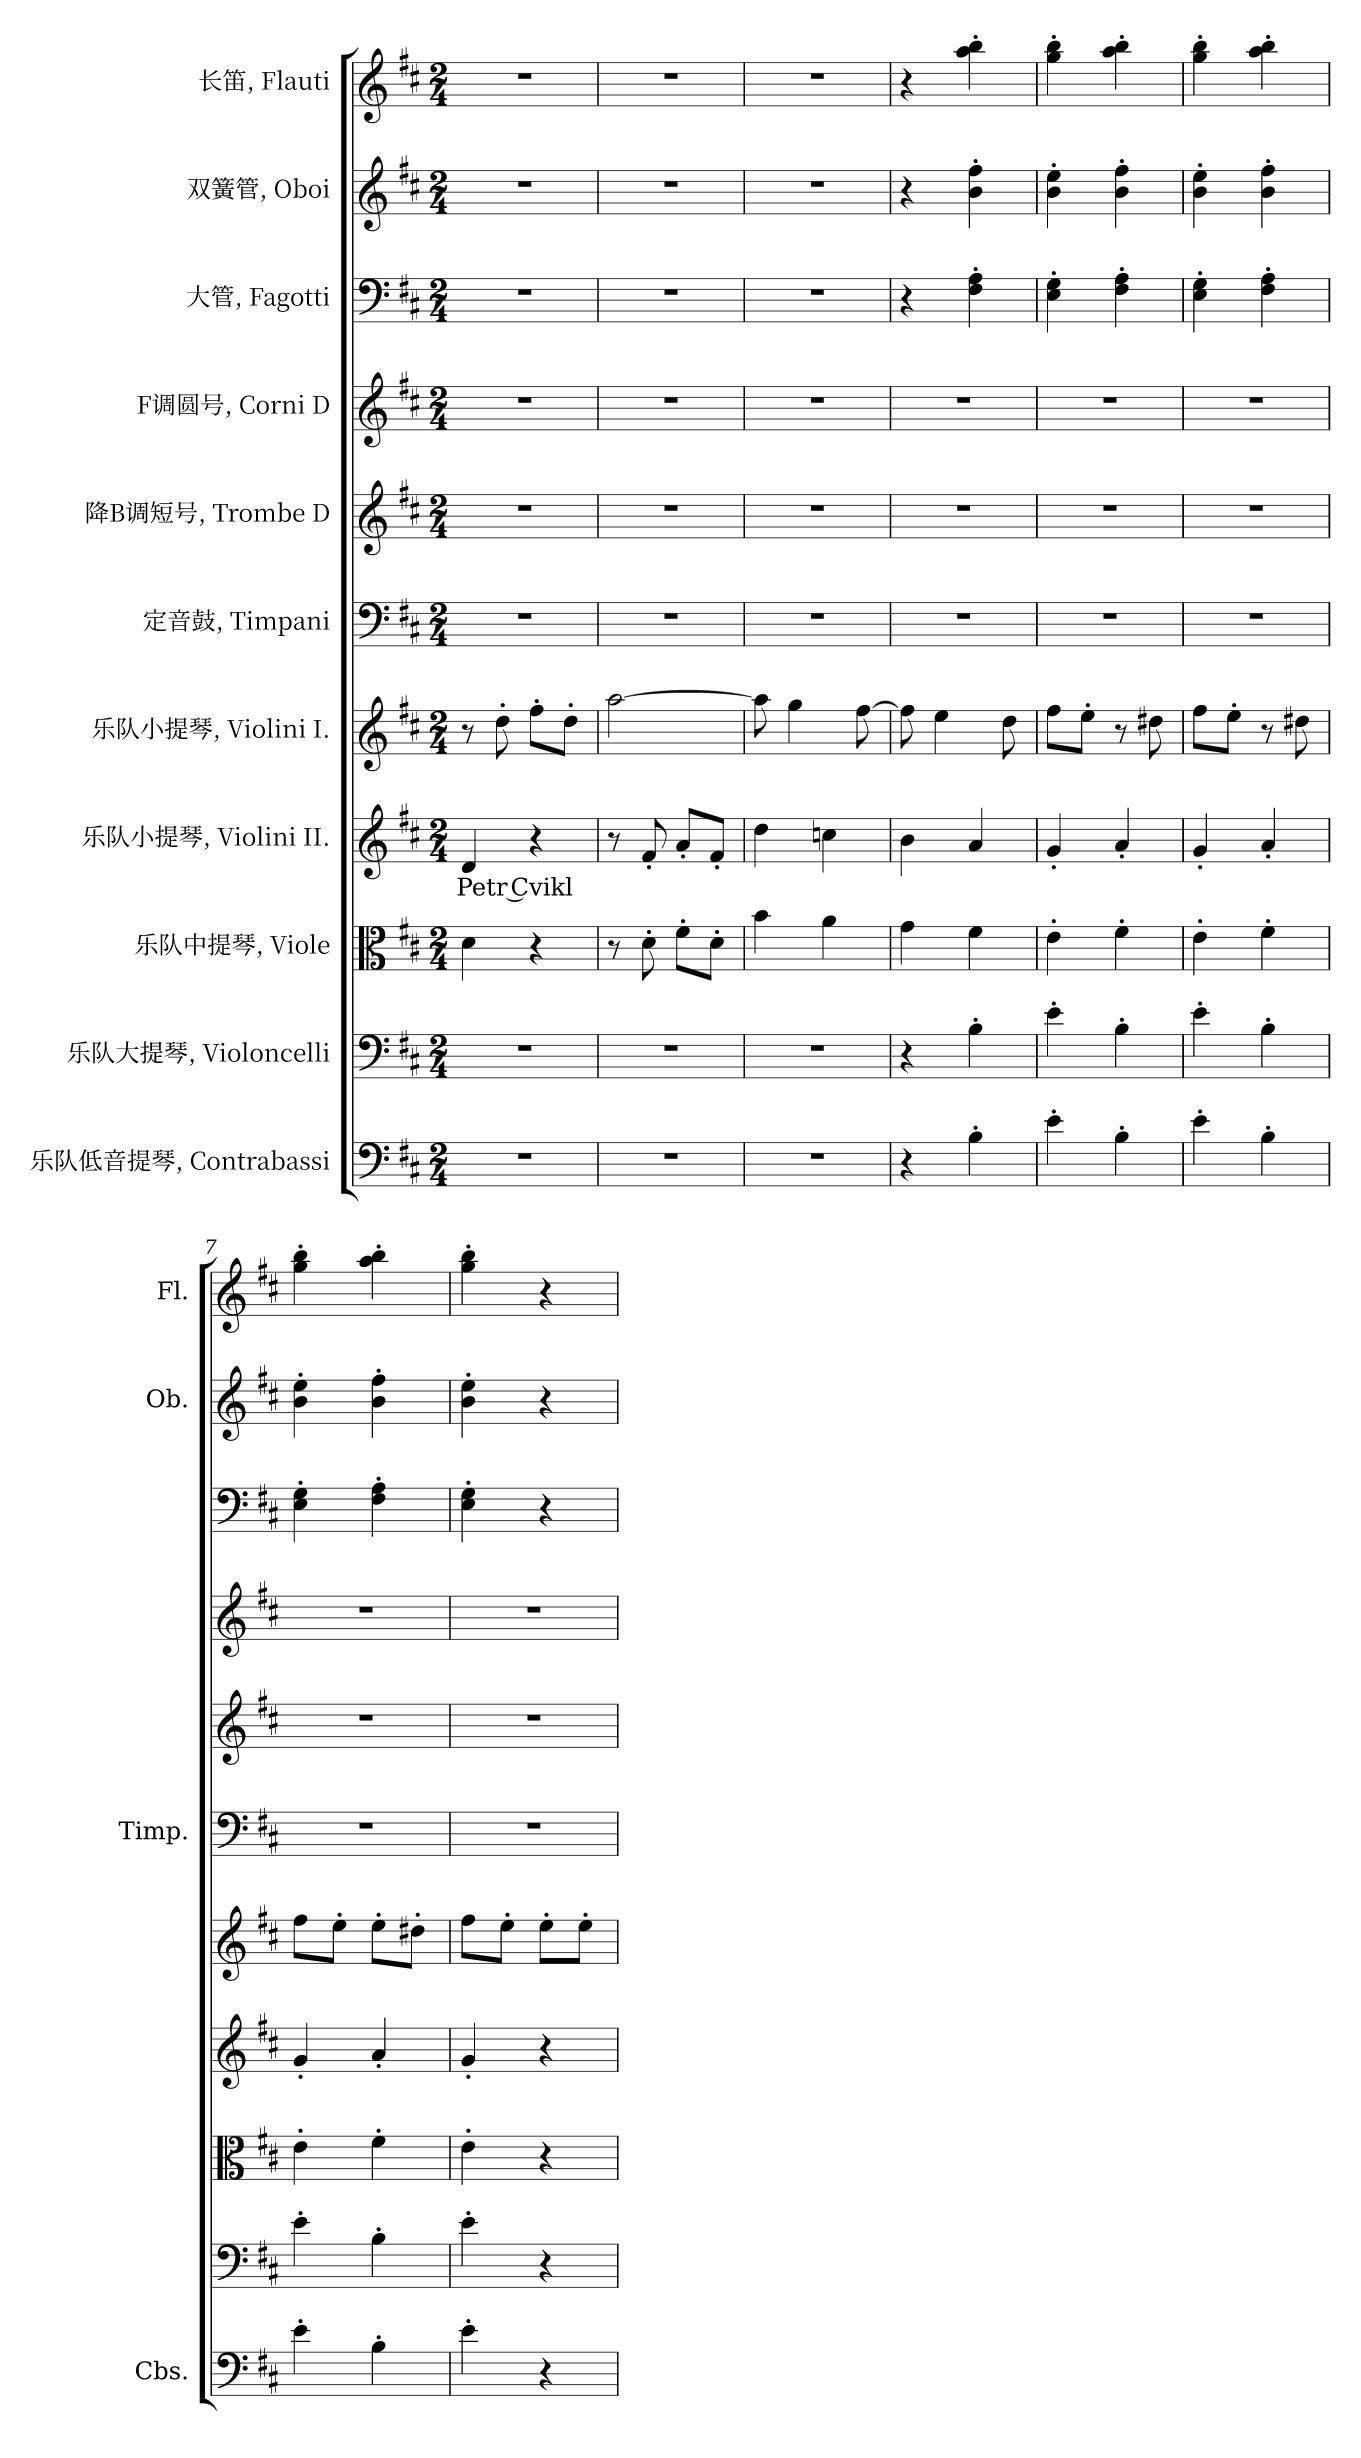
**kern	**kern	**kern	**kern	**text	**kern	**kern	**kern	**kern	**kern	**kern	**kern
*part11	*part10	*part9	*part8	*part8	*part7	*part6	*part5	*part4	*part3	*part2	*part1
*staff11	*staff10	*staff9	*staff8	*staff8	*staff7	*staff6	*staff5	*staff4	*staff3	*staff2	*staff1
*I"乐队低音提琴, Contrabassi	*I"乐队大提琴, Violoncelli	*I"乐队中提琴, Viole	*I"乐队小提琴, Violini II.	*	*I"乐队小提琴, Violini I.	*I"定音鼓, Timpani	*I"降B调短号, Trombe D	*I"F调圆号, Corni D	*I"大管, Fagotti	*I"双簧管, Oboi	*I"长笛, Flauti
*I'Cbs.	*	*	*	*	*	*I'Timp.	*	*	*	*I'Ob.	*I'Fl.
*clefF4	*clefF4	*clefC3	*clefG2	*	*clefG2	*clefF4	*clefG2	*clefG2	*clefF4	*clefG2	*clefG2
*ITrd7c12	*	*	*	*	*	*	*ITrd1c2	*ITrd4c7	*	*	*
*k[f#c#]	*k[f#c#]	*k[f#c#]	*k[f#c#]	*	*k[f#c#]	*k[f#c#]	*k[]	*k[f#]	*k[f#c#]	*k[f#c#]	*k[f#c#]
*M2/4	*M2/4	*M2/4	*M2/4	*	*M2/4	*M2/4	*M2/4	*M2/4	*M2/4	*M2/4	*M2/4
*MM190	*MM190	*MM190	*MM190	*	*MM190	*MM190	*MM190	*MM190	*MM190	*MM190	*MM190
=1	=1	=1	=1	=1	=1	=1	=1	=1	=1	=1	=1
2r	2r	4d\	4d/	Petr Cvikl	8r	2r	2r	2r	2r	2r	2r
.	.	.	.	.	8dd'\	.	.	.	.	.	.
.	.	4r	4r	.	8ff#'\L	.	.	.	.	.	.
.	.	.	.	.	8dd'\J	.	.	.	.	.	.
=2	=2	=2	=2	=2	=2	=2	=2	=2	=2	=2	=2
2r	2r	8r	8r	.	[2aa\	2r	2r	2r	2r	2r	2r
.	.	8d'\	8f#'/	.	.	.	.	.	.	.	.
.	.	8f#'\L	8a'/L	.	.	.	.	.	.	.	.
.	.	8d'\J	8f#'/J	.	.	.	.	.	.	.	.
=3	=3	=3	=3	=3	=3	=3	=3	=3	=3	=3	=3
2r	2r	4b\	4dd\	.	8aa\]	2r	2r	2r	2r	2r	2r
.	.	.	.	.	4gg\	.	.	.	.	.	.
.	.	4a\	4ccn\	.	.	.	.	.	.	.	.
.	.	.	.	.	[8ff#\	.	.	.	.	.	.
=4	=4	=4	=4	=4	=4	=4	=4	=4	=4	=4	=4
4r	4r	4g\	4b\	.	8ff#\]	2r	2r	2r	4r	4r	4r
.	.	.	.	.	4ee\	.	.	.	.	.	.
4BB'\	4B'\	4f#\	4a/	.	.	.	.	.	4F#\' 4A\'	4b\' 4ff#\'	4aa\' 4bb\'
.	.	.	.	.	8dd\	.	.	.	.	.	.
=5	=5	=5	=5	=5	=5	=5	=5	=5	=5	=5	=5
4E'\	4e'\	4e'\	4g'/	.	8ff#\L	2r	2r	2r	4E\' 4G\'	4b\' 4ee\'	4gg\' 4bb\'
.	.	.	.	.	8ee'\J	.	.	.	.	.	.
4BB'\	4B'\	4f#'\	4a'/	.	8r	.	.	.	4F#\' 4A\'	4b\' 4ff#\'	4aa\' 4bb\'
.	.	.	.	.	8dd#X\	.	.	.	.	.	.
!!LO:PB:g=z
=6	=6	=6	=6	=6	=6	=6	=6	=6	=6	=6	=6
4E'\	4e'\	4e'\	4g'/	.	8ff#\L	2r	2r	2r	4E\' 4G\'	4b\' 4ee\'	4gg\' 4bb\'
.	.	.	.	.	8ee'\J	.	.	.	.	.	.
4BB'\	4B'\	4f#'\	4a'/	.	8r	.	.	.	4F#\' 4A\'	4b\' 4ff#\'	4aa\' 4bb\'
.	.	.	.	.	8dd#X\	.	.	.	.	.	.
=7	=7	=7	=7	=7	=7	=7	=7	=7	=7	=7	=7
4E'\	4e'\	4e'\	4g'/	.	8ff#\L	2r	2r	2r	4E\' 4G\'	4b\' 4ee\'	4gg\' 4bb\'
.	.	.	.	.	8ee'\J	.	.	.	.	.	.
4BB'\	4B'\	4f#'\	4a'/	.	8ee'\L	.	.	.	4F#\' 4A\'	4b\' 4ff#\'	4aa\' 4bb\'
.	.	.	.	.	8dd#X'\J	.	.	.	.	.	.
=8	=8	=8	=8	=8	=8	=8	=8	=8	=8	=8	=8
4E'\	4e'\	4e'\	4g'/	.	8ff#\L	2r	2r	2r	4E\' 4G\'	4b\' 4ee\'	4gg\' 4bb\'
.	.	.	.	.	8ee'\J	.	.	.	.	.	.
4r	4r	4r	4r	.	8ee'\L	.	.	.	4r	4r	4r
.	.	.	.	.	8ee'\J	.	.	.	.	.	.
=	=	=	=	=	=	=	=	=	=	=	=
*-	*-	*-	*-	*-	*-	*-	*-	*-	*-	*-	*-
